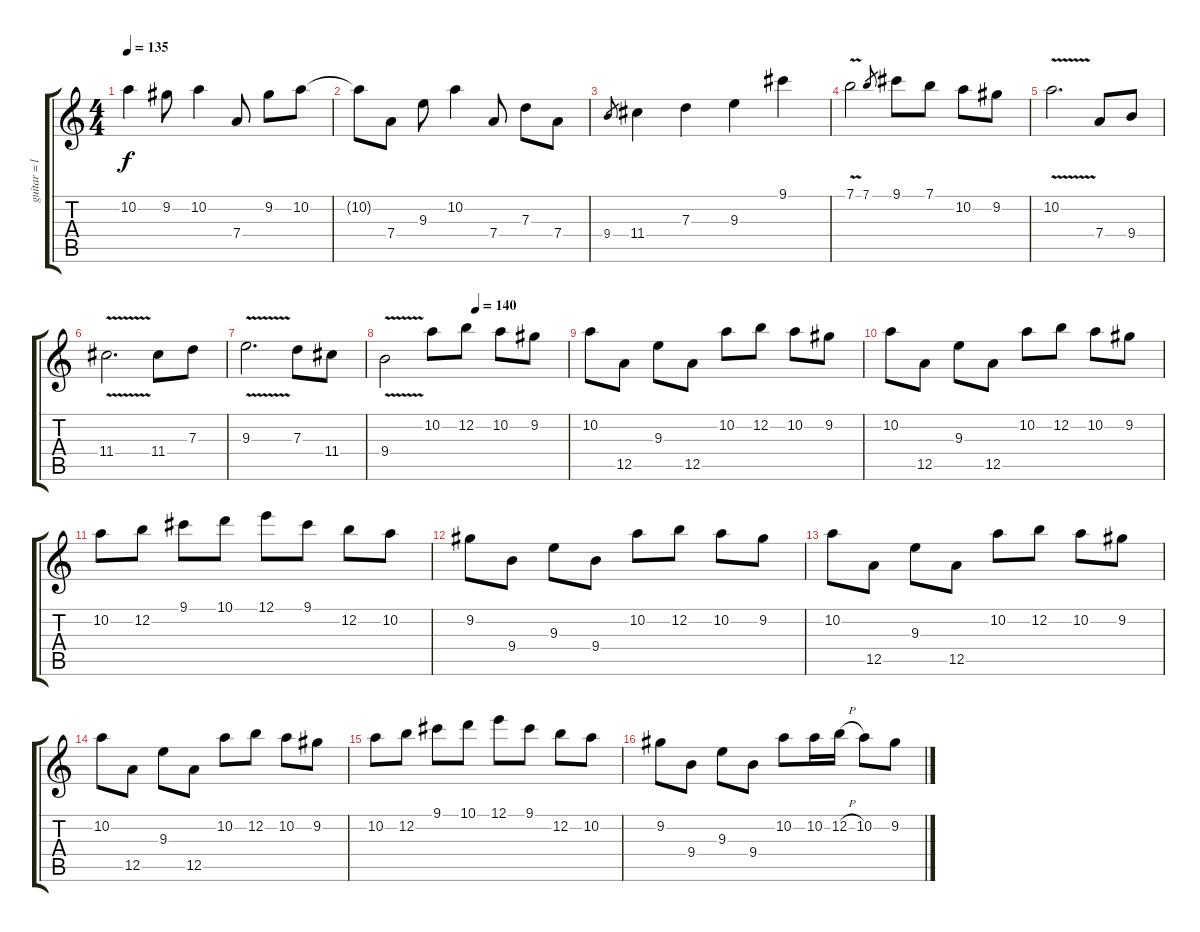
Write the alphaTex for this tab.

\track ("guitar = left hand" "guitar = l") {instrument overdrivenguitar}
\staff {score tabs}
\tuning (E4 B3 G3 D3 A2 E2) {hide}
\ts (4 4)
\tempo 135
\clef g2
\ks c
10.2.4{dy f} 9.2.8 10.2.4 7.4.8 9.2.8 10.2.8 |
10.2{t}.8 7.4.8 9.3.8 10.2.4 7.4.8 7.3.8 7.4.8 |
9.4.8{gr} 11.4.4 7.3.4 9.3.4 9.1.4 |
7.1{v}.2 7.1.8{gr} 9.1.8 7.1.8 10.2.8 9.2.8 |
10.2{v}.2{d} 7.4.8 9.4.8 |
11.4{v}.2{d} 11.4.8 7.3.8 |
9.3{v}.2{d} 7.3.8 11.4.8 |
\tempo (140 0.5)
9.4{v}.2 10.2.8 12.2.8 10.2.8 9.2.8 |
10.2.8 12.5.8 9.3.8 12.5.8 10.2.8 12.2.8 10.2.8 9.2.8 |
10.2.8 12.5.8 9.3.8 12.5.8 10.2.8 12.2.8 10.2.8 9.2.8 |
10.2.8 12.2.8 9.1.8 10.1.8 12.1.8 9.1.8 12.2.8 10.2.8 |
9.2.8 9.4.8 9.3.8 9.4.8 10.2.8 12.2.8 10.2.8 9.2.8 |
10.2.8 12.5.8 9.3.8 12.5.8 10.2.8 12.2.8 10.2.8 9.2.8 |
10.2.8 12.5.8 9.3.8 12.5.8 10.2.8 12.2.8 10.2.8 9.2.8 |
10.2.8 12.2.8 9.1.8 10.1.8 12.1.8 9.1.8 12.2.8 10.2.8 |
9.2.8 9.4.8 9.3.8 9.4.8 10.2.8 10.2.16 12.2{h}.16 10.2.8 9.2.8
